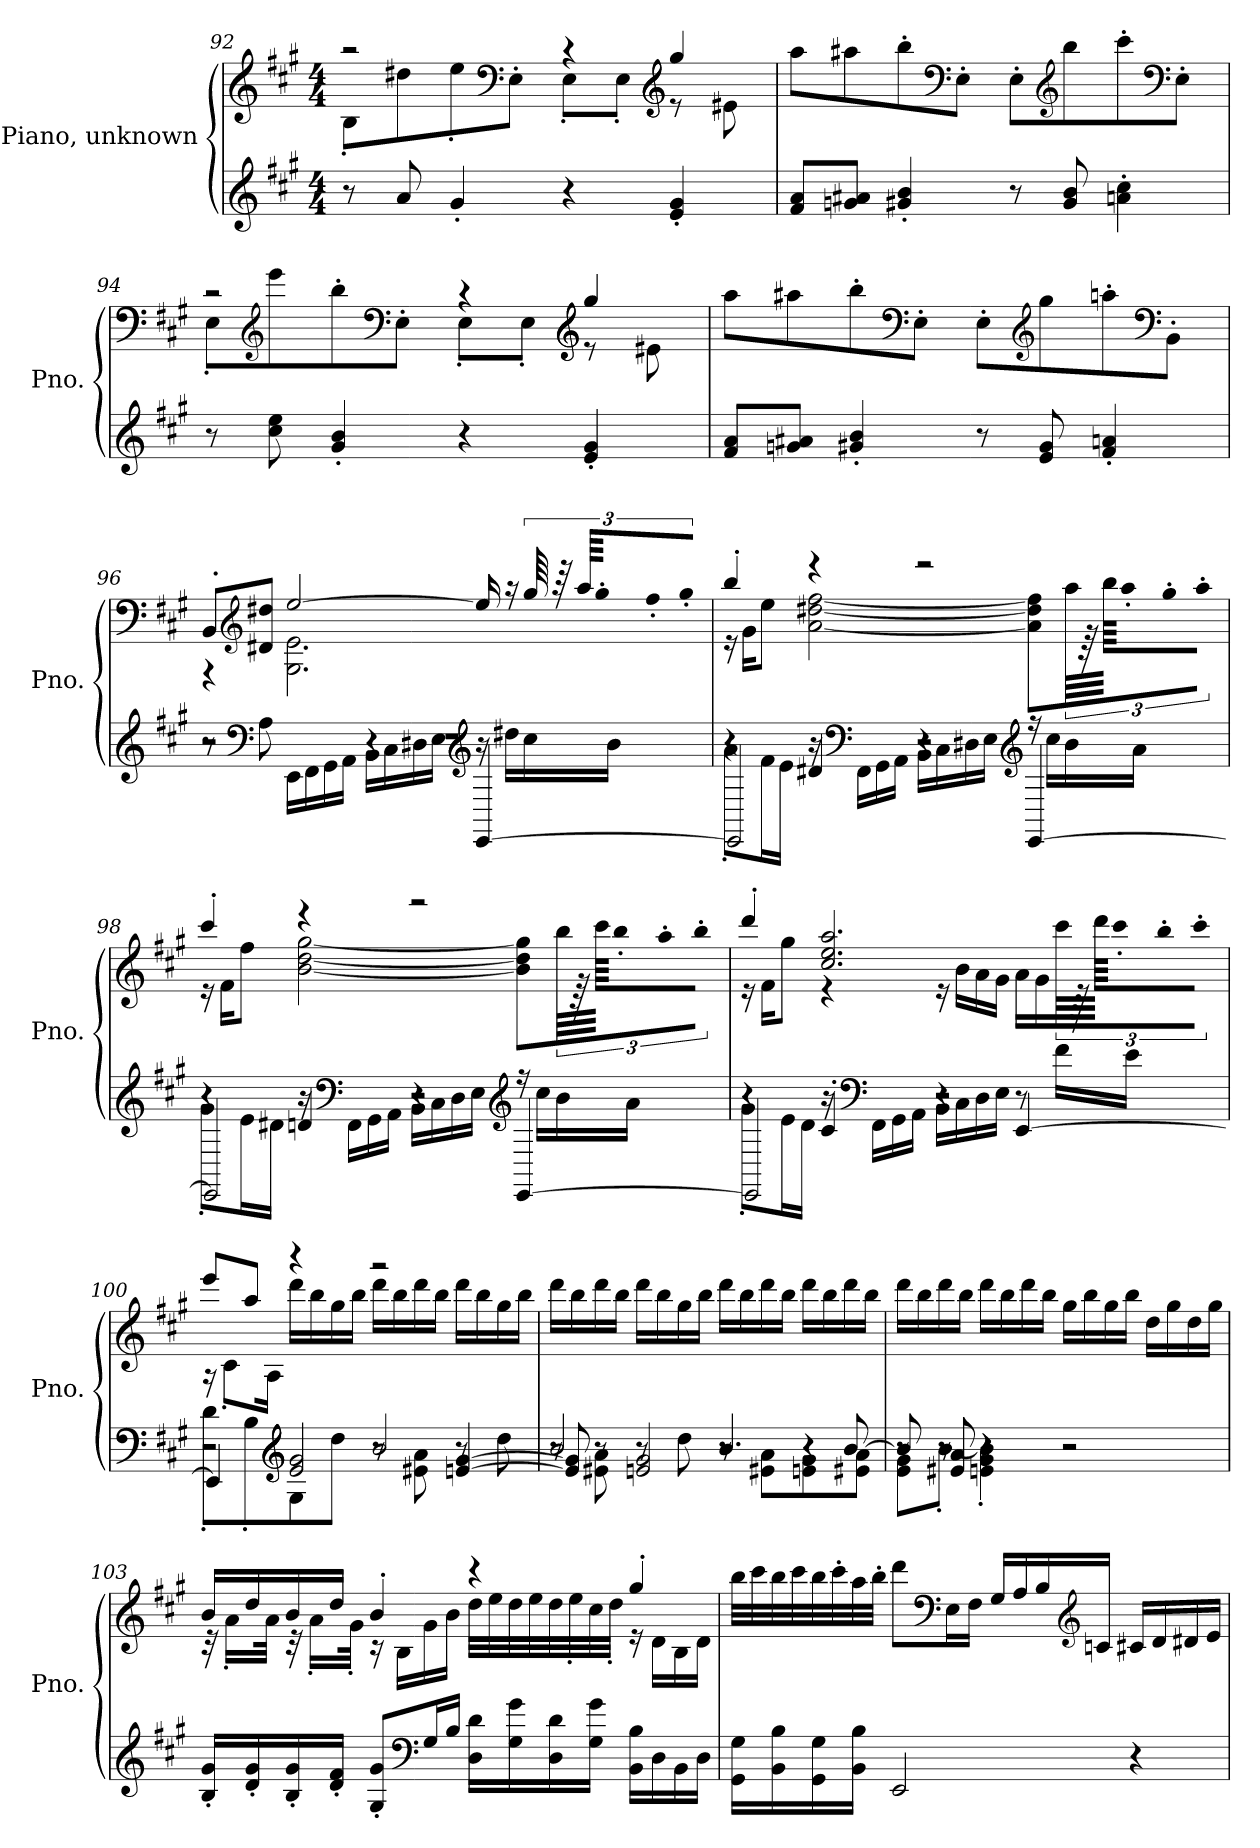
**kern	**kern
*part1	*part1
*staff2	*staff1
*I"Piano, unknown	*
*I'Pno.	*
!!LO:LB:g=z
*clefG2	*clefG2
*k[f#c#g#]	*k[f#c#g#]
*M4/4	*M4/4
=92	=92
*	*^
8r	2r	8B'\L
8a/	.	8dd#X\
4g#'/	.	8ee'\
*	*clefF4	*
.	.	8E'\J
4r	4r	8E'\L
.	.	8E'\J
*	*clefG2	*
4e/' 4g#/'	4gg#/	8r
.	.	8e#X\
*	*v	*v
=93	=93
8f#/ 8a/L	8aa\L
8gn/ 8a#X/J	8aa#X\
4g#X/' 4b/'	8bb'\
*	*clefF4
.	8E'\J
8r	8E'\L
*	*clefG2
8g#/ 8b/	8bb\
4an\' 4cc#\'	8ccc#'\
*	*clefF4
.	8E'\J
!!LO:LB:g=z
=94	=94
*	*^
8r	2r	8E'\L
*	*clefG2	*
8cc#\ 8ee\	.	8eee\
4g#/' 4b/'	.	8bb'\
*	*clefF4	*
.	.	8E'\J
4r	4r	8E'\L
.	.	8E'\J
*	*clefG2	*
4e/' 4g#/'	4gg#/	8r
.	.	8e#X\
*	*v	*v
=95	=95
8f#/ 8a/L	8aa\L
8gn/ 8a#X/J	8aa#X\
4g#X/' 4b/'	8bb'\
*	*clefF4
.	8E'\J
8r	8E'\L
*	*clefG2
8e/ 8g#/	8gg#\
4f#/' 4an/'	8aan'\
*	*clefF4
.	8BB'\J
!!LO:LB:g=z
=96	=96
*^	*^
*	*^	*	*
1r	8r	2r	8BB'/L	4r
*clefF4	*	*	*clefG2	*
.	8A\	.	8d#X/ 8dd#X/J	.
.	16EE\LL	.	[2ee/	2.G#\ 2.e\
.	16FF#\	.	.	.
.	16GG#\	.	.	.
.	16AA\JJ	.	.	.
.	16BB\LL	4r	.	.
.	16C#\	.	.	.
.	16D#X\	.	.	.
.	16E\JJ	.	.	.
*clefG2	*	*	*	*
.	16r	[4EE/	16ee/]	.
.	16dd#X\LL	.	16r	.
.	16cc#\	.	96gg#/	.
.	.	.	96r	.
.	.	.	96aa/KLLL	.
.	.	.	32gg#'/	.
.	16b\JJ	.	32ff#'/	.
.	.	.	32gg#'/JJJ	.
!!LO:PB:g=z	!!
=97	=97	=97	=97	=97
4r	8a'\L	2EE/]	4bb'/	16r
.	.	.	.	16g#\KL
.	16f#\L	.	.	8ee\J
.	16e\JJ	.	.	.
4d#X/	16r	.	4r	[2a\ [2dd#X\ [2ff#\
*clefF4	*	*	*	*
.	16FF#\LL	.	.	.
.	16GG#\	.	.	.
.	16AA\JJ	.	.	.
2r	16BB\LL	4r	2r	.
.	16C#\	.	.	.
.	16D#X\	.	.	.
.	16E\JJ	.	.	.
*clefG2	*	*	*	*
.	16r	[4EE/	.	8a\] 8dd#\] 8ff#\]L
.	16cc#\LL	.	.	.
.	16b\	.	.	96aa\Jkkk
.	.	.	.	96r
.	.	.	.	96bb\KLLL
.	.	.	.	32aa'\
.	16a\JJ	.	.	32gg#'\
.	.	.	.	32aa'\JJJ
!!LO:LB:g=z	!!
=98	=98	=98	=98	=98
4r	8g#'\L	2EE/]	4ccc#'/	16r
.	.	.	.	16f#\KL
.	16e\L	.	.	8ff#\J
.	16d#X\JJ	.	.	.
4dn/	16r	.	4r	[2b\ [2dd\ [2gg#\
*clefF4	*	*	*	*
.	16FF#\LL	.	.	.
.	16GG#\	.	.	.
.	16AA\JJ	.	.	.
2r	16BB\LL	4r	2r	.
.	16C#\	.	.	.
.	16D\	.	.	.
.	16E\JJ	.	.	.
*clefG2	*	*	*	*
.	16r	[4EE/	.	8b\] 8dd\] 8gg#\]L
.	16cc#\LL	.	.	.
.	16b\	.	.	96bb\Jkkk
.	.	.	.	96r
.	.	.	.	96ccc#\KLLL
.	.	.	.	32bb'\
.	16a\JJ	.	.	32aa'\
.	.	.	.	32bb'\JJJ
!!LO:LB:g=z	!!
=99	=99	=99	=99	=99
4r	8g#'\L	2EE/]	4ddd'/	16r
.	.	.	.	16f#\KL
.	16e\L	.	.	8gg#\J
.	16d\JJ	.	.	.
4c#'/	16r	.	2.cc#/ 2.ee/ 2.aa/	4r
*clefF4	*	*	*	*
.	16FF#\LL	.	.	.
.	16GG#\	.	.	.
.	16AA\JJ	.	.	.
2r	16BB\LL	4r	.	16r
.	16C#\	.	.	16b\LL
.	16D\	.	.	16a\
.	16E\JJ	.	.	16g#\JJ
.	8r	[4EE/	.	16a\LL
.	.	.	.	16g#\
.	16f#\LL	.	.	96ccc#\JJkk
.	.	.	.	96r
.	.	.	.	96ddd\KLLL
.	.	.	.	32ccc#'\
.	16e\JJ	.	.	32bb'\
.	.	.	.	32ccc#'\JJJ
=100	=100	=100	=100	=100
2r	8d'\L	4EE/]	8eee/L	16r
.	.	.	.	8c#'\L
.	8B'\	.	8aa/J	.
.	.	.	.	16A\Jk
*clefG2	*	*	*	*
.	8G#\	2e/ 2g#/	4r	16ddd\LL
.	.	.	.	16bb\
.	8dd\J	.	.	16gg#\
.	.	.	.	16bb\JJ
2b/	8r	.	2r	16ddd\LL
.	.	.	.	16bb\
.	8e#X\ 8a\	.	.	16ddd\
.	.	.	.	16bb\JJ
.	8r	[4en/ [4g#/	.	16ddd\LL
.	.	.	.	16bb\
.	8dd\	.	.	16gg#\
.	.	.	.	16bb\JJ
*	*	*	*v	*v
!!LO:LB:g=z
=101	=101	=101	=101
2b/	8r	8e/] 8g#/]	16ddd\LL
.	.	.	16bb\
.	8e#X\ 8a\	8r	16ddd\
.	.	.	16bb\JJ
.	8r	2en/ 2g#/	16ddd\LL
.	.	.	16bb\
.	8dd\	.	16gg#\
.	.	.	16bb\JJ
4.b/	8r	.	16ddd\LL
.	.	.	16bb\
.	8e#X\ 8a\L	.	16ddd\
.	.	.	16bb\JJ
.	8en\ 8g#\	4r	16ddd\LL
.	.	.	16bb\
[8b/	8e#X\ 8a\J	.	16ddd\
.	.	.	16bb\JJ
=102	=102	=102	=102
8b/]	8e\ 8g#\L	8r	16ddd\LL
.	.	.	16bb\
8r	[8b'\J	8e#X/ 8a/	16ddd\
.	.	.	16bb\JJ
4r	4en\' 4g#\' 4b\]'	4r	16ddd\LL
.	.	.	16bb\
.	.	.	16ddd\
.	.	.	16bb\JJ
2r	2r	2r	16gg#\LL
.	.	.	16bb\
.	.	.	16gg#\
.	.	.	16bb\JJ
.	.	.	16dd\LL
.	.	.	16gg#\
.	.	.	16dd\
.	.	.	16gg#\JJ
*v	*v	*v	*
!!LO:LB:g=z
=103	=103
*	*^
16B/' 16g#/'LL	16b/LL	32r
.	.	16a'\LL
16d/' 16g#/'	16dd/	.
.	.	32a\JJk
16B/' 16g#/'	16b/	32r
.	.	16a'\LL
16d/' 16f#/'JJ	16dd/JJ	.
.	.	32g#'\JJk
8G#/' 8g#/'L	4b'/	16r
.	.	16B\LL
*clefF4	*	*
16G#/L	.	16g#\
16B/JJ	.	16b\JJ
16D\ 16d\LL	4r	32dd\LLL
.	.	32ee\
16G#\ 16g#\	.	32dd\
.	.	32ee\
16D\ 16d\	.	32dd\
.	.	32ee'\
16G#\ 16g#\JJ	.	32cc#\
.	.	32dd'\JJJ
16BB\ 16B\LL	4gg#'/	16r
16D\	.	16d\LL
16BB\	.	16B\
16D\JJ	.	16d\JJ
*	*v	*v
!!LO:LB:g=z
=104	=104
16GG#\ 16G#\LL	32bb\LLL
.	32ccc#\
16BB\ 16B\	32bb\
.	32ccc#\
16GG#\ 16G#\	32bb\
.	32ccc#'\
16BB\ 16B\JJ	32aa\
.	32bb'\JJJ
2EE/	8ddd\L
*	*clefF4
.	16E\L
.	16F#\JJ
.	16G#/LL
.	16A/
.	16B/
*	*clefG2
.	16cn/JJ
4r	16c#X/LL
.	16d/
.	16d#X/
.	16e/JJ
=	=
*-	*-
